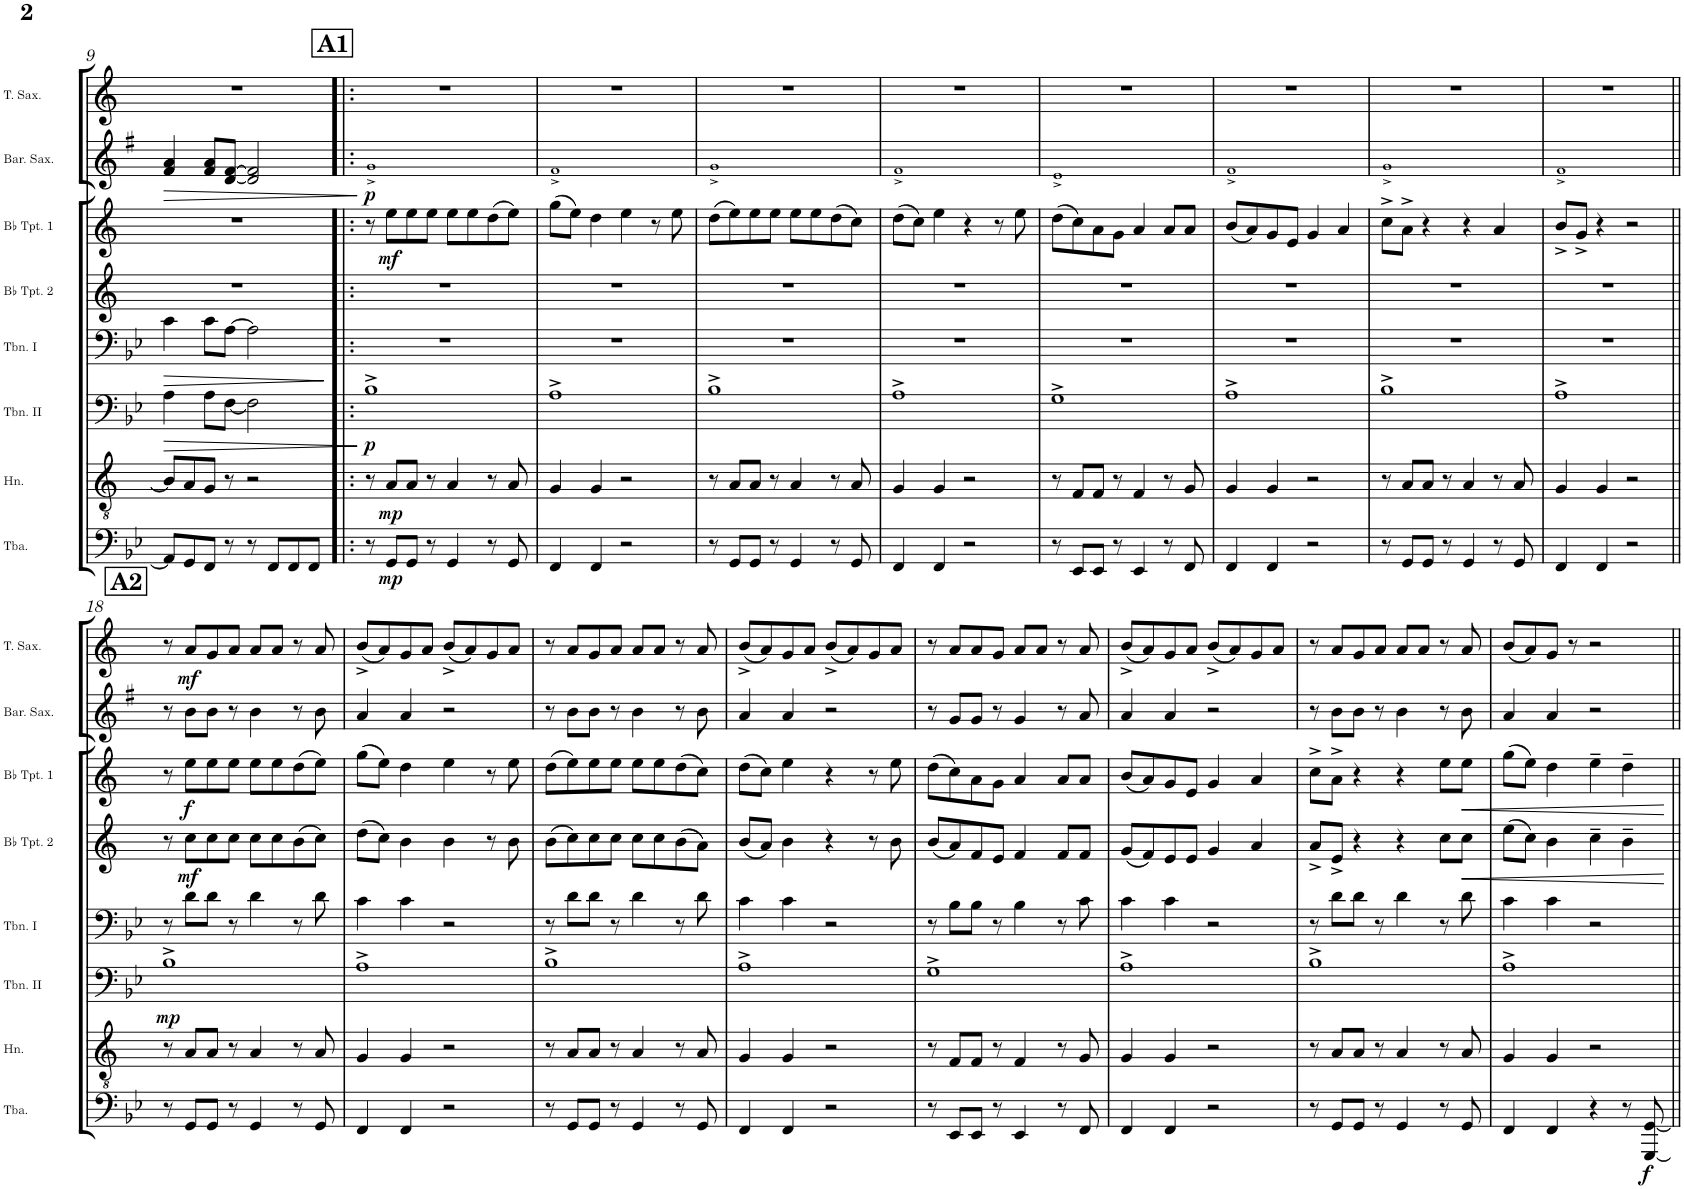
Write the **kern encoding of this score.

**kern	**dynam	**kern	**dynam	**kern	**dynam	**kern	**dynam	**kern	**dynam	**kern	**dynam	**kern	**dynam	**kern	**dynam
*part8	*part8	*part7	*part7	*part6	*part6	*part5	*part5	*part4	*part4	*part3	*part3	*part2	*part2	*part1	*part1
*staff8	*staff8	*staff7	*staff7	*staff6	*staff6	*staff5	*staff5	*staff4	*staff4	*staff3	*staff3	*staff2	*staff2	*staff1	*staff1
*I"Tuba	*	*I"Horn	*	*I"Trombone II	*	*I"Trombone I	*	*I"Bb Trumpet 2	*	*I"Bb Trumpet 1	*	*I"Baritone Saxophone	*	*I"Tenor Saxophone	*
*I'Tba.	*	*I'Hn.	*	*I'Tbn. II	*	*I'Tbn. I	*	*I'Bb Tpt. 2	*	*I'Bb Tpt. 1	*	*I'Bar. Sax.	*	*I'T. Sax.	*
!!LO:PB:g=z
*clefF4	*	*clefGv2	*	*clefF4	*	*clefF4	*	*clefG2	*	*clefG2	*	*clefG2	*	*clefG2	*
*	*	*Trd1c2	*	*	*	*	*	*Trd1c2	*	*Trd1c2	*	*Trd12c21	*	*Trd8c14	*
*k[b-e-]	*	*k[]	*	*k[b-e-]	*	*k[b-e-]	*	*k[]	*	*k[]	*	*k[f#]	*	*k[]	*
*M4/4	*	*M4/4	*	*M4/4	*	*M4/4	*	*M4/4	*	*M4/4	*	*M4/4	*	*M4/4	*
=9	=9	=9	=9	=9	=9	=9	=9	=9	=9	=9	=9	=9	=9	=9	=9
!	!	!	!	!	!LO:HP:b	!	!LO:HP:b	!	!	!	!	!	!LO:HP:b	!	!
8AA/L]	.	8B/L]	.	4A\	>	4c\	>	1r	.	1r	.	4f#/ 4a/	>	1r	.
8GG/	.	8A/	.	.	.	.	.	.	.	.	.	.	.	.	.
8FF/J	.	8G/J	.	8A\L	.	8c\L	.	.	.	.	.	8f#/ 8a/L	.	.	.
8r	.	8r	.	[<8F\J	.	[>8A\J	.	.	.	.	.	[<8d/ [8f#/J	.	.	.
8r	.	2r	.	2F\]	.	2A\]	.	.	.	.	.	2d/] 2f#/]	.	.	.
8FF/L	.	.	.	.	.	.	.	.	.	.	.	.	.	.	.
8FF/	.	.	.	.	.	.	.	.	.	.	.	.	.	.	.
8FF/J	.	.	.	.	.	.	.	.	.	.	.	.	.	.	.
.	.	.	.	.	]	.	]	.	.	.	.	.	]	.	.
!!LO:REH:place=s1:a:B:cj:fs=14:t=A1
=10!|:	=10!|:	=10!|:	=10!|:	=10!|:	=10!|:	=10!|:	=10!|:	=10!|:	=10!|:	=10!|:	=10!|:	=10!|:	=10!|:	=10!|:	=10!|:
!	!	!	!	!	!LO:DY:b	!	!	!	!	!	!	!	!LO:DY:b	!	!
8r	.	8r	.	1B-^	p	1r	.	1r	.	8r	.	1g^!	p	1r	.
!	!LO:DY:b	!	!LO:DY:b	!	!	!	!	!	!	!	!LO:DY:b	!	!	!	!
8GG/L	mp	8A/L	mp	.	.	.	.	.	.	8ee\L	mf	.	.	.	.
8GG/J	.	8A/J	.	.	.	.	.	.	.	8ee\	.	.	.	.	.
8r	.	8r	.	.	.	.	.	.	.	8ee\J	.	.	.	.	.
4GG/	.	4A/	.	.	.	.	.	.	.	8ee\L	.	.	.	.	.
.	.	.	.	.	.	.	.	.	.	8ee\	.	.	.	.	.
8r	.	8r	.	.	.	.	.	.	.	(8dd\	.	.	.	.	.
8GG/	.	8A/	.	.	.	.	.	.	.	8ee\J)	.	.	.	.	.
=11	=11	=11	=11	=11	=11	=11	=11	=11	=11	=11	=11	=11	=11	=11	=11
4FF/	.	4G/	.	1A^	.	1r	.	1r	.	(8gg\L	.	1f#^!	.	1r	.
.	.	.	.	.	.	.	.	.	.	8ee\J)	.	.	.	.	.
4FF/	.	4G/	.	.	.	.	.	.	.	4dd\	.	.	.	.	.
2r	.	2r	.	.	.	.	.	.	.	4ee\	.	.	.	.	.
.	.	.	.	.	.	.	.	.	.	8r	.	.	.	.	.
.	.	.	.	.	.	.	.	.	.	8ee\	.	.	.	.	.
=12	=12	=12	=12	=12	=12	=12	=12	=12	=12	=12	=12	=12	=12	=12	=12
8r	.	8r	.	1B-^	.	1r	.	1r	.	(8dd\L	.	1g^!	.	1r	.
8GG/L	.	8A/L	.	.	.	.	.	.	.	8ee\)	.	.	.	.	.
8GG/J	.	8A/J	.	.	.	.	.	.	.	8ee\	.	.	.	.	.
8r	.	8r	.	.	.	.	.	.	.	8ee\J	.	.	.	.	.
4GG/	.	4A/	.	.	.	.	.	.	.	8ee\L	.	.	.	.	.
.	.	.	.	.	.	.	.	.	.	8ee\	.	.	.	.	.
8r	.	8r	.	.	.	.	.	.	.	(8dd\	.	.	.	.	.
8GG/	.	8A/	.	.	.	.	.	.	.	8cc\J)	.	.	.	.	.
=13	=13	=13	=13	=13	=13	=13	=13	=13	=13	=13	=13	=13	=13	=13	=13
4FF/	.	4G/	.	1A^	.	1r	.	1r	.	(8dd\L	.	1f#^!	.	1r	.
.	.	.	.	.	.	.	.	.	.	8cc\J)	.	.	.	.	.
4FF/	.	4G/	.	.	.	.	.	.	.	4ee\	.	.	.	.	.
2r	.	2r	.	.	.	.	.	.	.	4r	.	.	.	.	.
.	.	.	.	.	.	.	.	.	.	8r	.	.	.	.	.
.	.	.	.	.	.	.	.	.	.	8ee\	.	.	.	.	.
=14	=14	=14	=14	=14	=14	=14	=14	=14	=14	=14	=14	=14	=14	=14	=14
8r	.	8r	.	1G^	.	1r	.	1r	.	(8dd\L	.	1e^!	.	1r	.
8EE-/L	.	8F/L	.	.	.	.	.	.	.	8cc\)	.	.	.	.	.
8EE-/J	.	8F/J	.	.	.	.	.	.	.	8a\	.	.	.	.	.
8r	.	8r	.	.	.	.	.	.	.	8g\J	.	.	.	.	.
4EE-/	.	4F/	.	.	.	.	.	.	.	4a/	.	.	.	.	.
8r	.	8r	.	.	.	.	.	.	.	8a/L	.	.	.	.	.
8FF/	.	8G/	.	.	.	.	.	.	.	8a/J	.	.	.	.	.
=15	=15	=15	=15	=15	=15	=15	=15	=15	=15	=15	=15	=15	=15	=15	=15
4FF/	.	4G/	.	1A^	.	1r	.	1r	.	(8b/L	.	1f#^!	.	1r	.
.	.	.	.	.	.	.	.	.	.	8a/)	.	.	.	.	.
4FF/	.	4G/	.	.	.	.	.	.	.	8g/	.	.	.	.	.
.	.	.	.	.	.	.	.	.	.	8e/J	.	.	.	.	.
2r	.	2r	.	.	.	.	.	.	.	4g/	.	.	.	.	.
.	.	.	.	.	.	.	.	.	.	4a/	.	.	.	.	.
=16	=16	=16	=16	=16	=16	=16	=16	=16	=16	=16	=16	=16	=16	=16	=16
8r	.	8r	.	1B-^	.	1r	.	1r	.	8cc^\L	.	1g^!	.	1r	.
8GG/L	.	8A/L	.	.	.	.	.	.	.	8a^\J	.	.	.	.	.
8GG/J	.	8A/J	.	.	.	.	.	.	.	4r	.	.	.	.	.
8r	.	8r	.	.	.	.	.	.	.	.	.	.	.	.	.
4GG/	.	4A/	.	.	.	.	.	.	.	4r	.	.	.	.	.
8r	.	8r	.	.	.	.	.	.	.	4a/	.	.	.	.	.
8GG/	.	8A/	.	.	.	.	.	.	.	.	.	.	.	.	.
=17	=17	=17	=17	=17	=17	=17	=17	=17	=17	=17	=17	=17	=17	=17	=17
4FF/	.	4G/	.	1A^	.	1r	.	1r	.	8b^/L	.	1f#^!	.	1r	.
.	.	.	.	.	.	.	.	.	.	8g^/J	.	.	.	.	.
4FF/	.	4G/	.	.	.	.	.	.	.	4r	.	.	.	.	.
2r	.	2r	.	.	.	.	.	.	.	2r	.	.	.	.	.
!!LO:LB:g=z
!!LO:REH:place=s1:a:B:cj:fs=14:t=A2
=18||	=18||	=18||	=18||	=18||	=18||	=18||	=18||	=18||	=18||	=18||	=18||	=18||	=18||	=18||	=18||
!	!	!	!	!	!LO:DY:b	!	!	!	!	!	!	!	!	!	!
8r	.	8r	.	1B-^	mp	8r	.	8r	.	8r	.	8r	.	8r	.
!	!	!	!	!	!	!	!	!	!LO:DY:b	!	!LO:DY:b	!	!	!	!LO:DY:b
8GG/L	.	8A/L	.	.	.	8d\L	.	8cc\L	mf	8ee\L	f	8b\L	.	8a/L	mf
8GG/J	.	8A/J	.	.	.	8d\J	.	8cc\	.	8ee\	.	8b\J	.	8g/	.
8r	.	8r	.	.	.	8r	.	8cc\J	.	8ee\J	.	8r	.	8a/J	.
4GG/	.	4A/	.	.	.	4d\	.	8cc\L	.	8ee\L	.	4b\	.	8a/L	.
.	.	.	.	.	.	.	.	8cc\	.	8ee\	.	.	.	8a/J	.
8r	.	8r	.	.	.	8r	.	(8b\	.	(8dd\	.	8r	.	8r	.
8GG/	.	8A/	.	.	.	8d\	.	8cc\J)	.	8ee\J)	.	8b\	.	8a/	.
=19	=19	=19	=19	=19	=19	=19	=19	=19	=19	=19	=19	=19	=19	=19	=19
4FF/	.	4G/	.	1A^	.	4c\	.	(8dd\L	.	(8gg\L	.	4a/	.	(8b^/L	.
.	.	.	.	.	.	.	.	8cc\J)	.	8ee\J)	.	.	.	8a/)	.
4FF/	.	4G/	.	.	.	4c\	.	4b\	.	4dd\	.	4a/	.	8g/	.
.	.	.	.	.	.	.	.	.	.	.	.	.	.	8a/J	.
2r	.	2r	.	.	.	2r	.	4b\	.	4ee\	.	2r	.	(8b^/L	.
.	.	.	.	.	.	.	.	.	.	.	.	.	.	8a/)	.
.	.	.	.	.	.	.	.	8r	.	8r	.	.	.	8g/	.
.	.	.	.	.	.	.	.	8b\	.	8ee\	.	.	.	8a/J	.
=20	=20	=20	=20	=20	=20	=20	=20	=20	=20	=20	=20	=20	=20	=20	=20
8r	.	8r	.	1B-^	.	8r	.	(8b\L	.	(8dd\L	.	8r	.	8r	.
8GG/L	.	8A/L	.	.	.	8d\L	.	8cc\)	.	8ee\)	.	8b\L	.	8a/L	.
8GG/J	.	8A/J	.	.	.	8d\J	.	8cc\	.	8ee\	.	8b\J	.	8g/	.
8r	.	8r	.	.	.	8r	.	8cc\J	.	8ee\J	.	8r	.	8a/J	.
4GG/	.	4A/	.	.	.	4d\	.	8cc\L	.	8ee\L	.	4b\	.	8a/L	.
.	.	.	.	.	.	.	.	8cc\	.	8ee\	.	.	.	8a/J	.
8r	.	8r	.	.	.	8r	.	(8b\	.	(8dd\	.	8r	.	8r	.
8GG/	.	8A/	.	.	.	8d\	.	8a\J)	.	8cc\J)	.	8b\	.	8a/	.
=21	=21	=21	=21	=21	=21	=21	=21	=21	=21	=21	=21	=21	=21	=21	=21
4FF/	.	4G/	.	1A^	.	4c\	.	(8b/L	.	(8dd\L	.	4a/	.	(8b^/L	.
.	.	.	.	.	.	.	.	8a/J)	.	8cc\J)	.	.	.	8a/)	.
4FF/	.	4G/	.	.	.	4c\	.	4b\	.	4ee\	.	4a/	.	8g/	.
.	.	.	.	.	.	.	.	.	.	.	.	.	.	8a/J	.
2r	.	2r	.	.	.	2r	.	4r	.	4r	.	2r	.	(8b^/L	.
.	.	.	.	.	.	.	.	.	.	.	.	.	.	8a/)	.
.	.	.	.	.	.	.	.	8r	.	8r	.	.	.	8g/	.
.	.	.	.	.	.	.	.	8b\	.	8ee\	.	.	.	8a/J	.
=22	=22	=22	=22	=22	=22	=22	=22	=22	=22	=22	=22	=22	=22	=22	=22
8r	.	8r	.	1G^	.	8r	.	(8b/L	.	(8dd\L	.	8r	.	8r	.
8EE-/L	.	8F/L	.	.	.	8B-\L	.	8a/)	.	8cc\)	.	8g/L	.	8a/L	.
8EE-/J	.	8F/J	.	.	.	8B-\J	.	8f/	.	8a\	.	8g/J	.	8a/	.
8r	.	8r	.	.	.	8r	.	8e/J	.	8g\J	.	8r	.	8g/J	.
4EE-/	.	4F/	.	.	.	4B-\	.	4f/	.	4a/	.	4g/	.	8a/L	.
.	.	.	.	.	.	.	.	.	.	.	.	.	.	8a/J	.
8r	.	8r	.	.	.	8r	.	8f/L	.	8a/L	.	8r	.	8r	.
8FF/	.	8G/	.	.	.	8c\	.	8f/J	.	8a/J	.	8a/	.	8a/	.
=23	=23	=23	=23	=23	=23	=23	=23	=23	=23	=23	=23	=23	=23	=23	=23
4FF/	.	4G/	.	1A^	.	4c\	.	(8g/L	.	(8b/L	.	4a/	.	(8b^/L	.
.	.	.	.	.	.	.	.	8f/)	.	8a/)	.	.	.	8a/)	.
4FF/	.	4G/	.	.	.	4c\	.	8e/	.	8g/	.	4a/	.	8g/	.
.	.	.	.	.	.	.	.	8e/J	.	8e/J	.	.	.	8a/J	.
2r	.	2r	.	.	.	2r	.	4g/	.	4g/	.	2r	.	(8b^/L	.
.	.	.	.	.	.	.	.	.	.	.	.	.	.	8a/)	.
.	.	.	.	.	.	.	.	4a/	.	4a/	.	.	.	8g/	.
.	.	.	.	.	.	.	.	.	.	.	.	.	.	8a/J	.
=24	=24	=24	=24	=24	=24	=24	=24	=24	=24	=24	=24	=24	=24	=24	=24
8r	.	8r	.	1B-^	.	8r	.	8a^/L	.	8cc^\L	.	8r	.	8r	.
8GG/L	.	8A/L	.	.	.	8d\L	.	8e^/J	.	8a^\J	.	8b\L	.	8a/L	.
8GG/J	.	8A/J	.	.	.	8d\J	.	4r	.	4r	.	8b\J	.	8g/	.
8r	.	8r	.	.	.	8r	.	.	.	.	.	8r	.	8a/J	.
4GG/	.	4A/	.	.	.	4d\	.	4r	.	4r	.	4b\	.	8a/L	.
.	.	.	.	.	.	.	.	.	.	.	.	.	.	8a/J	.
8r	.	8r	.	.	.	8r	.	8cc\L	.	8ee\L	.	8r	.	8r	.
!	!	!	!	!	!	!	!	!	!LO:HP:b	!	!LO:HP:b	!	!	!	!
8GG/	.	8A/	.	.	.	8d\	.	8cc\J	<	8ee\J	<	8b\	.	8a/	.
=25	=25	=25	=25	=25	=25	=25	=25	=25	=25	=25	=25	=25	=25	=25	=25
4FF/	.	4G/	.	1A^	.	4c\	.	(8ee\L	.	(8gg\L	.	4a/	.	(8b/L	.
.	.	.	.	.	.	.	.	8cc\J)	.	8ee\J)	.	.	.	8a/)	.
4FF/	.	4G/	.	.	.	4c\	.	4b\	.	4dd\	.	4a/	.	8g/J	.
.	.	.	.	.	.	.	.	.	.	.	.	.	.	8r	.
4r	.	2r	.	.	.	2r	.	4cc~\	.	4ee~\	.	2r	.	2r	.
8r	.	.	.	.	.	.	.	4b~\	.	4dd~\	.	.	.	.	.
!	!LO:DY:b	!	!	!	!	!	!	!	!	!	!	!	!	!	!
[8GGG/ [<8GG/	f	.	.	.	.	.	.	.	.	.	.	.	.	.	.
.	.	.	.	.	.	.	.	.	[	.	[	.	.	.	.
=||	=||	=||	=||	=||	=||	=||	=||	=||	=||	=||	=||	=||	=||	=||	=||
*-	*-	*-	*-	*-	*-	*-	*-	*-	*-	*-	*-	*-	*-	*-	*-
